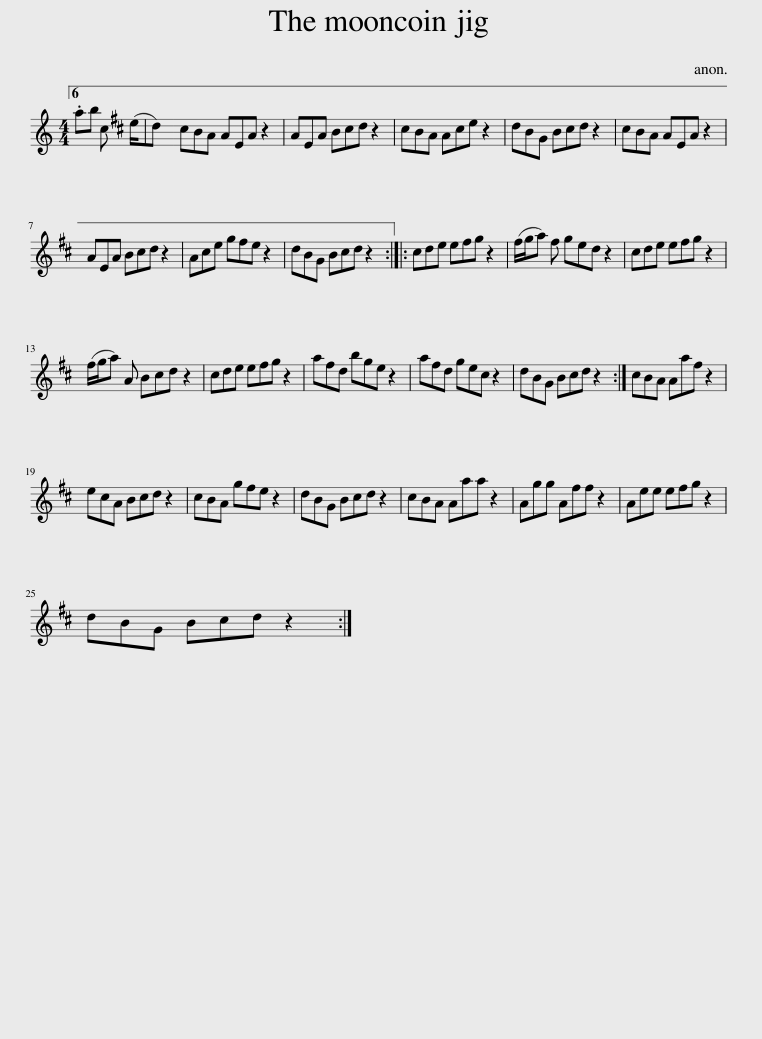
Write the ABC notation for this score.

X:1
L:1/8
M:4/4
I:linebreak $
K:C
V:1 treble
V:1
 .ab c (e/d) | ^cBA AEA z2 | AEA B^cd z2 | ^cBA Ace z2 | dBG B^cd z2 | %5
 ^cBA AEA z2 |$ AEA B^cd z2 | A^ce g^fe z2 | dBG B^cd z2 :: ^cde e^fg z2 | %10
 (^f/g/a) f ged z2 | ^cde e^fg z2 |$ (^f/g/a) A B^cd z2 | ^cde e^fg z2 | a^fd bge z2 | %15
 a^fd ge^c z2 | dBG B^cd z2 :| ^cBA Aa^f z2 |$ e^cA Bcd z2 | ^cBA g^fe z2 | %20
 dBG B^cd z2 | ^cBA Aaa z2 | Agg A^ff z2 | Aee e^fg z2 |$ dBG B^cd z2 :| %25
